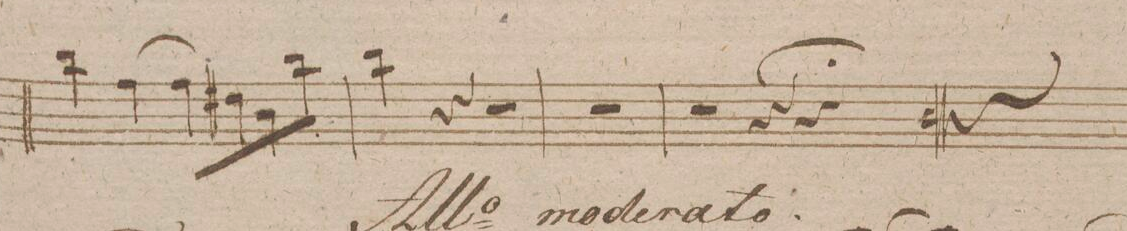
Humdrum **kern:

**kern	**dynam
*I"Flauto 1mo	*
*clefG2	*
*k[f#]	*
*met(c)	*
*M4/4	*
4bb	.
[4ff#	.
8ff#L]	.
8dd#X	.
8b	.
8bbJ	.
=45	=45
4bb	.
4r	.
2r	.
=46	=46
1r	.
=47	=47
2r	.
4r	.
4r;	.
==	==
*-	*-
